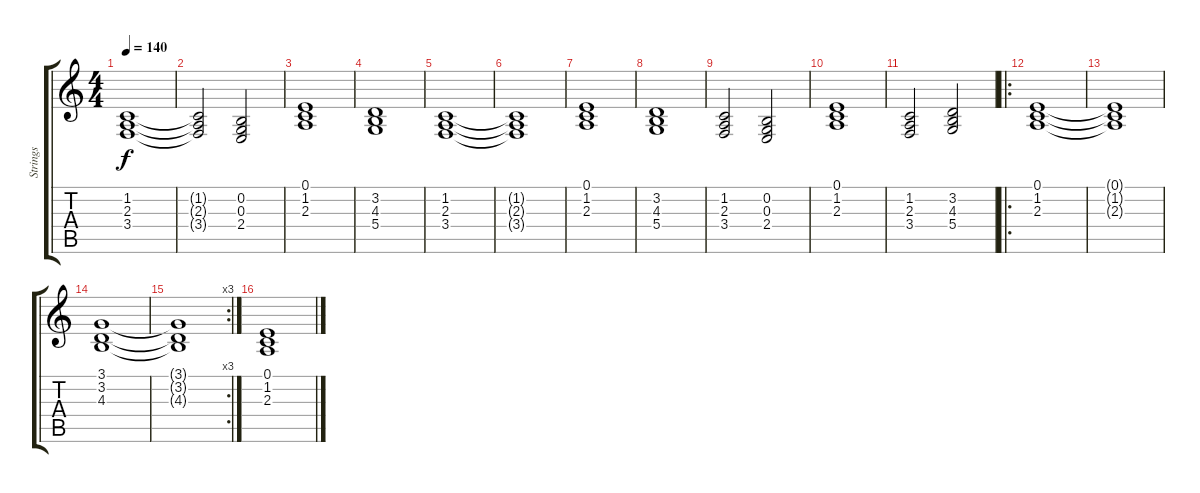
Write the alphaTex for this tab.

\track ("Strings" "Strings") {instrument stringensemble1}
\staff {score tabs}
\tuning (E4 B3 G3 D3 A2 E2) {hide}
\ts (4 4)
\tempo 140
\clef g2
\ks c
(1.2 2.3 3.4).1{dy f} |
(1.2{t} 2.3{t} 3.4{t}).2 (0.2 0.3 2.4).2 |
(0.1 1.2 2.3).1 |
(3.2 4.3 5.4).1 |
(1.2 2.3 3.4).1 |
(1.2{t} 2.3{t} 3.4{t}).1 |
(0.1 1.2 2.3).1 |
(3.2 4.3 5.4).1 |
(1.2 2.3 3.4).2 (0.2 0.3 2.4).2 |
(0.1 1.2 2.3).1 |
(1.2 2.3 3.4).2 (3.2 4.3 5.4).2 |
\ro
(0.1 1.2 2.3).1{volume 10} |
(0.1{t} 1.2{t} 2.3{t}).1 |
(3.1 3.2 4.3).1 |
\rc 3
(3.1{t} 3.2{t} 4.3{t}).1 |
(0.1 1.2 2.3).1
